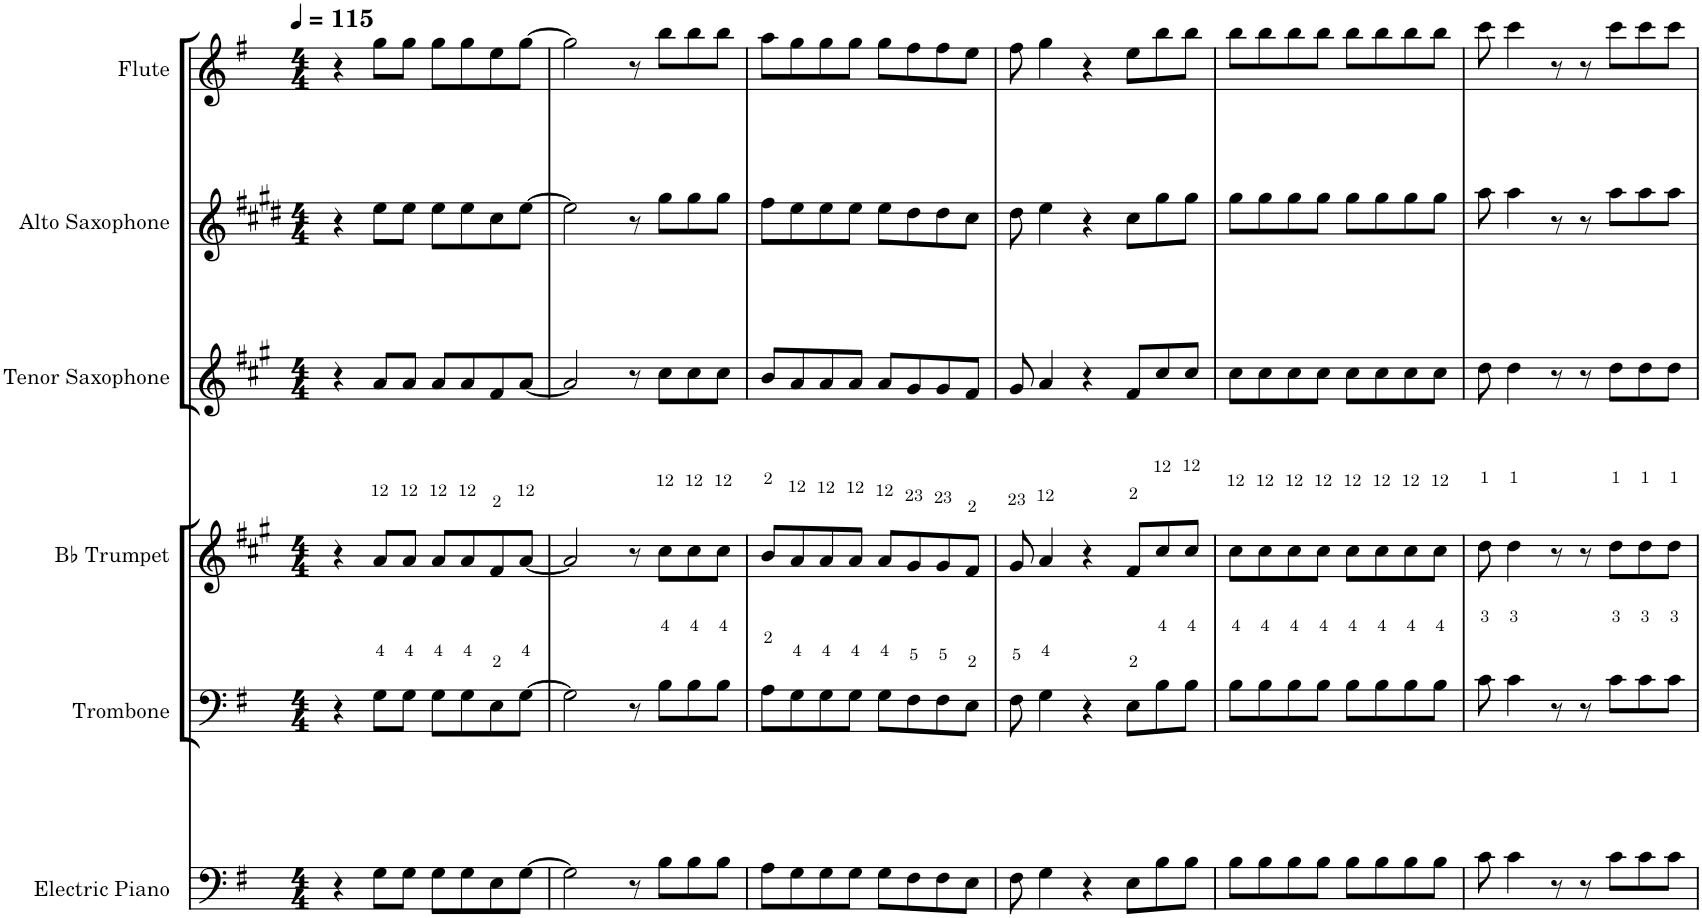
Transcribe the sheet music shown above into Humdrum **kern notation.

**kern	**kern	**kern	**kern	**kern	**kern
*part6	*part5	*part4	*part3	*part2	*part1
*staff6	*staff5	*staff4	*staff3	*staff2	*staff1
*I"Electric Piano	*I"Trombone	*I"Bb Trumpet	*I"Tenor Saxophone	*I"Alto Saxophone	*I"Flute
*I'El. Pno.	*I'Tbn.	*I'Bb Tpt.	*I'T. Sax.	*I'A. Sax.	*I'Fl.
*clefF4	*clefF4	*clefG2	*clefG2	*clefG2	*clefG2
*	*	*Trd1c2	*Trd8c14	*Trd5c9	*
*k[f#]	*k[f#]	*k[f#c#g#]	*k[f#c#g#]	*k[f#c#g#d#]	*k[f#]
*M4/4	*M4/4	*M4/4	*M4/4	*M4/4	*M4/4
*MM115	*MM115	*MM115	*MM115	*MM115	*MM115
=1	=1	=1	=1	=1	=1
4r	4r	4r	4r	4r	4r
8G\L	8G\L	8a/L	8a/L	8ee\L	8gg\L
8G\J	8G\J	8a/J	8a/J	8ee\J	8gg\J
8G\L	8G\L	8a/L	8a/L	8ee\L	8gg\L
8G\	8G\	8a/	8a/	8ee\	8gg\
8E\	8E\	8f#/	8f#/	8cc#\	8ee\
[8G\J	[8G\J	[8a/J	[8a/J	[8ee\J	[8gg\J
=2	=2	=2	=2	=2	=2
2G\]	2G\]	2a/]	2a/]	2ee\]	2gg\]
8r	8r	8r	8r	8r	8r
8B\L	8B\L	8cc#\L	8cc#\L	8gg#\L	8bb\L
8B\	8B\	8cc#\	8cc#\	8gg#\	8bb\
8B\J	8B\J	8cc#\J	8cc#\J	8gg#\J	8bb\J
=3	=3	=3	=3	=3	=3
8A\L	8A\L	8b/L	8b/L	8ff#\L	8aa\L
8G\	8G\	8a/	8a/	8ee\	8gg\
8G\	8G\	8a/	8a/	8ee\	8gg\
8G\J	8G\J	8a/J	8a/J	8ee\J	8gg\J
8G\L	8G\L	8a/L	8a/L	8ee\L	8gg\L
8F#\	8F#\	8g#/	8g#/	8dd#\	8ff#\
8F#\	8F#\	8g#/	8g#/	8dd#\	8ff#\
8E\J	8E\J	8f#/J	8f#/J	8cc#\J	8ee\J
=4	=4	=4	=4	=4	=4
8F#\	8F#\	8g#/	8g#/	8dd#\	8ff#\
4G\	4G\	4a/	4a/	4ee\	4gg\
4r	4r	4r	4r	4r	4r
8E\L	8E\L	8f#/L	8f#/L	8cc#\L	8ee\L
8B\	8B\	8cc#/	8cc#/	8gg#\	8bb\
8B\J	8B\J	8cc#/J	8cc#/J	8gg#\J	8bb\J
=5	=5	=5	=5	=5	=5
8B\L	8B\L	8cc#\L	8cc#\L	8gg#\L	8bb\L
8B\	8B\	8cc#\	8cc#\	8gg#\	8bb\
8B\	8B\	8cc#\	8cc#\	8gg#\	8bb\
8B\J	8B\J	8cc#\J	8cc#\J	8gg#\J	8bb\J
8B\L	8B\L	8cc#\L	8cc#\L	8gg#\L	8bb\L
8B\	8B\	8cc#\	8cc#\	8gg#\	8bb\
8B\	8B\	8cc#\	8cc#\	8gg#\	8bb\
8B\J	8B\J	8cc#\J	8cc#\J	8gg#\J	8bb\J
=6	=6	=6	=6	=6	=6
8c\	8c\	8dd\	8dd\	8aa\	8ccc\
4c\	4c\	4dd\	4dd\	4aa\	4ccc\
8r	8r	8r	8r	8r	8r
8r	8r	8r	8r	8r	8r
8c\L	8c\L	8dd\L	8dd\L	8aa\L	8ccc\L
8c\	8c\	8dd\	8dd\	8aa\	8ccc\
8c\J	8c\J	8dd\J	8dd\J	8aa\J	8ccc\J
=	=	=	=	=	=
*-	*-	*-	*-	*-	*-
